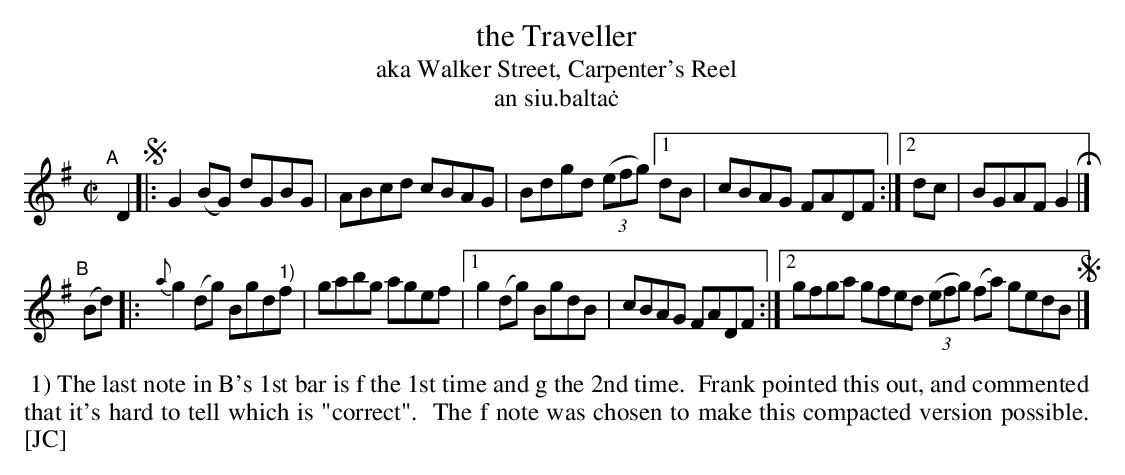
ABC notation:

X:1
T: the Traveller
T: aka Walker Street, Carpenter's Reel
T: an siu\.balta\.c
M: C|
L: 1/8
K: G
"^A"[|] D2 !segno!|: G2(BG) dGBG | ABcd cBAG | Bdgd (3(efg) [1 dB | cBAG FADF :|[2 dc | BGAF G2 H |]
"^B"[|](Bd) |: {a}g2(dg) Bgd"^1)"f | gabg agef |[1 g2(dg) BgdB | cBAG FADF :|[2 gfga gfed (3(efg) (fa) gedB !segno!|]
